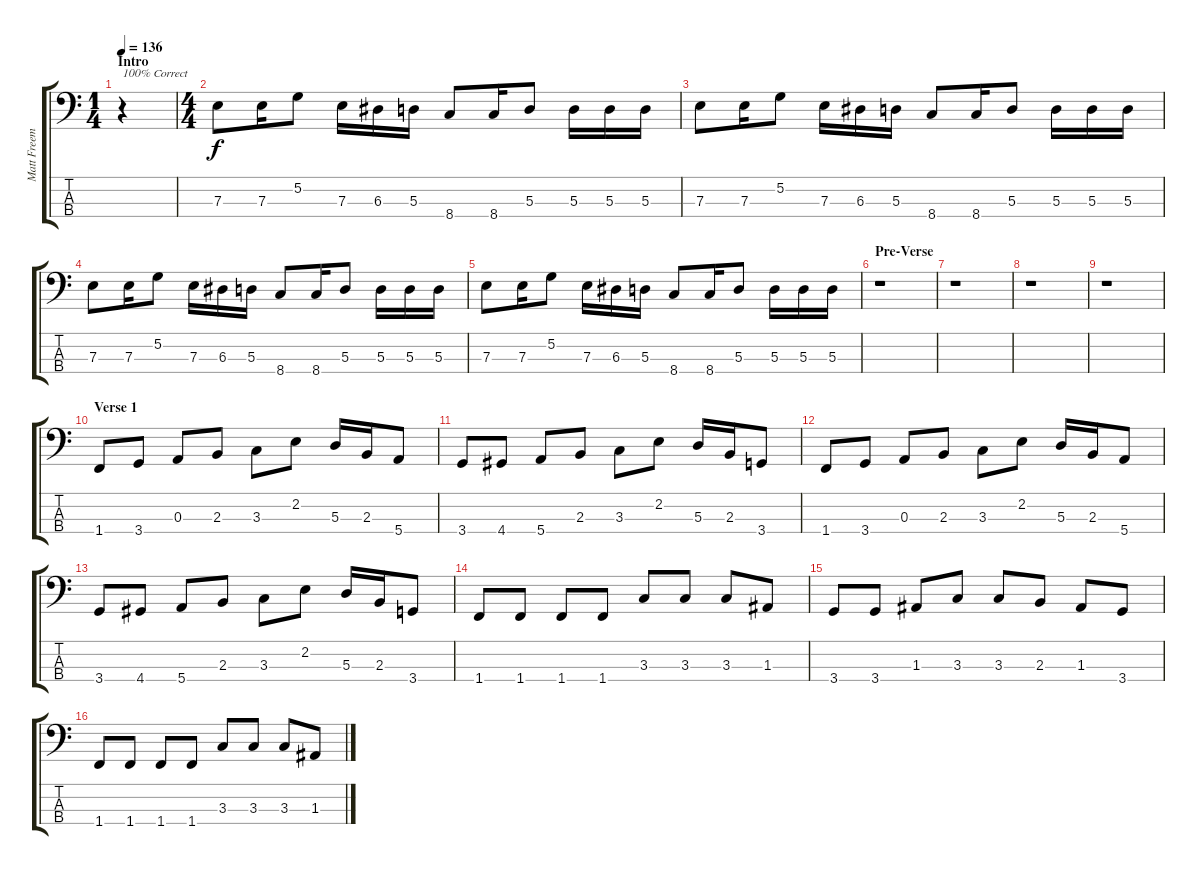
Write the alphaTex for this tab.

\track ("Matt Freeman (Bass)" "Matt Freem") {instrument electricbasspick}
\staff {score tabs}
\tuning (G2 D2 A1 E1) {hide}
\ts (1 4)
\section ("" "Intro")
\tempo 136
\clef f4
\ks c
r.4{txt "100% Correct" dy f instrument electricbasspick} |
\ts (4 4)
7.3.8 7.3.16 5.2.8 7.3.16 6.3.16 5.3.16 8.4.8 8.4.16 5.3.8 5.3.16 5.3.16 5.3.16 |
7.3.8 7.3.16 5.2.8 7.3.16 6.3.16 5.3.16 8.4.8 8.4.16 5.3.8 5.3.16 5.3.16 5.3.16 |
7.3.8 7.3.16 5.2.8 7.3.16 6.3.16 5.3.16 8.4.8 8.4.16 5.3.8 5.3.16 5.3.16 5.3.16 |
7.3.8 7.3.16 5.2.8 7.3.16 6.3.16 5.3.16 8.4.8 8.4.16 5.3.8 5.3.16 5.3.16 5.3.16 |
\section ("" "Pre-Verse")
r.1 |
r.1 |
r.1 |
r.1 |
\section ("" "Verse 1")
1.4.8 3.4.8 0.3.8 2.3.8 3.3.8 2.2.8 5.3.16 2.3.16 5.4.8 |
3.4.8 4.4.8 5.4.8 2.3.8 3.3.8 2.2.8 5.3.16 2.3.16 3.4.8 |
1.4.8 3.4.8 0.3.8 2.3.8 3.3.8 2.2.8 5.3.16 2.3.16 5.4.8 |
3.4.8 4.4.8 5.4.8 2.3.8 3.3.8 2.2.8 5.3.16 2.3.16 3.4.8 |
1.4.8 1.4.8 1.4.8 1.4.8 3.3.8 3.3.8 3.3.8 1.3.8 |
3.4.8 3.4.8 1.3.8 3.3.8 3.3.8 2.3.8 1.3.8 3.4.8 |
1.4.8 1.4.8 1.4.8 1.4.8 3.3.8 3.3.8 3.3.8 1.3.8
